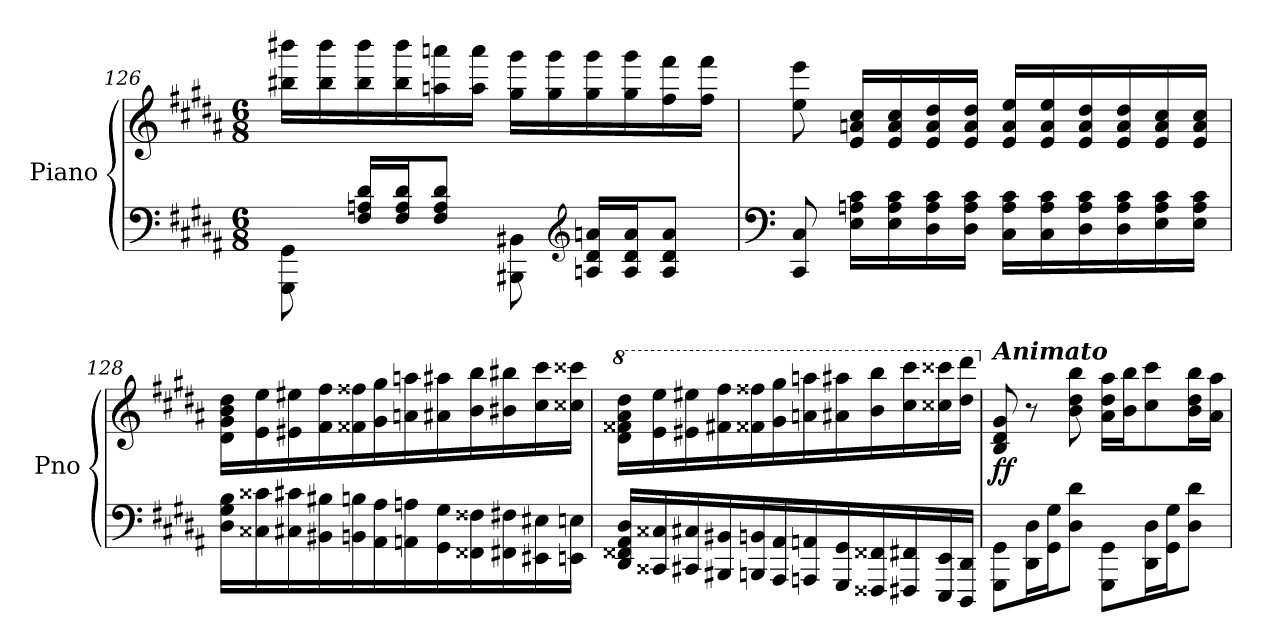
**kern	**kern	**dynam
*part1	*part1	*part1
*staff2	*staff1	*staff1/2
*I"Piano	*	*
*I'Pno	*	*
!!LO:LB:g=z
*clefF4	*clefG2	*
*k[f#c#g#d#a#]	*k[f#c#g#d#a#]	*
*M6/8	*M6/8	*
=126	=126	=126
8GGG#\ 8GG#\	16bb#X\ 16bbb#X\LL	.
.	16bb#\ 16bbb#\	.
16F#/ 16An/ 16d#/LL	16bb#\ 16bbb#\	.
16F#/ 16A/ 16d#/J	16bb#\ 16bbb#\	.
8F#/ 8A/ 8d#/J	16aan\ 16aaan\	.
.	16aa\ 16aaa\JJ	.
8BBB#X\ 8BB#X\	16gg#\ 16ggg#\LL	.
.	16gg#\ 16ggg#\	.
*clefG2	*	*
16An/ 16d#/ 16an/LL	16gg#\ 16ggg#\	.
16A/ 16d#/ 16a/J	16gg#\ 16ggg#\	.
8A/ 8d#/ 8a/J	16ff#\ 16fff#\	.
.	16ff#\ 16fff#\JJ	.
=127	=127	=127
*clefF4	*	*
8CC#/ 8C#/	8ee\ 8eee\	.
16E\ 16An\ 16c#\LL	16e/ 16an/ 16cc#/LL	.
16E\ 16A\ 16c#\	16e/ 16a/ 16cc#/	.
16D#\ 16A\ 16c#\	16e/ 16a/ 16dd#/	.
16D#\ 16A\ 16c#\JJ	16e/ 16a/ 16dd#/JJ	.
16C#\ 16A\ 16c#\LL	16e/ 16a/ 16ee/LL	.
16C#\ 16A\ 16c#\	16e/ 16a/ 16ee/	.
16D#\ 16A\ 16c#\	16e/ 16a/ 16dd#/	.
16D#\ 16A\ 16c#\	16e/ 16a/ 16dd#/	.
16E\ 16A\ 16c#\	16e/ 16a/ 16cc#/	.
16E\ 16A\ 16c#\JJ	16e/ 16a/ 16cc#/JJ	.
!!LO:LB:g=z
=128	=128	=128
16D#\ 16G#\ 16B\LL	16d#\ 16g#\ 16b\ 16dd#\LL	.
16C##X\ 16c##X\	16e\ 16ee\	.
16C#X\ 16c#X\	16e#X\ 16ee#X\	.
16BB#X\ 16B#X\	16f#\ 16ff#\	.
16BBn\ 16Bn\	16f##X\ 16ff##X\	.
16AA#\ 16A#\	16g#\ 16gg#\	.
16AAn\ 16An\	16an\ 16aan\	.
16GG#\ 16G#\	16a#X\ 16aa#X\	.
16FF##X\ 16F##X\	16b\ 16bb\	.
16FF#X\ 16F#X\	16b#X\ 16bb#X\	.
16EE#X\ 16E#X\	16cc#\ 16ccc#\	.
16EEn\ 16En\JJ	16cc##X\ 16ccc##X\JJ	.
!!LO:LB:g=z
=129	=129	=129
*	*8va	*
16DD#/ 16FF##X/ 16AA#/ 16D#/LL	16dd#\ 16ff##X\ 16aa#\ 16ddd#\LL	.
16CC##X/ 16C##X/	16ee\ 16eee\	.
16CC#X/ 16C#X/	16ee#X\ 16eee#X\	.
16BBB#X/ 16BB#X/	16ff#X\ 16fff#\	.
16BBBn/ 16BBn/	16ff##X\ 16fff##X\	.
16AAA#/ 16AA#/	16gg#\ 16ggg#\	.
16AAAn/ 16AAn/	16aan\ 16aaan\	.
16GGG#/ 16GG#/	16aa#X\ 16aaa#X\	.
16FFF##X/ 16FF##X/	16bb\ 16bbb\	.
16FFF#X/ 16FF#X/	16ccc#\ 16cccc#\	.
16EEE/ 16EE/	16ccc##X\ 16cccc##X\	.
16DDD#/ 16DD#/JJ	16ddd#\ 16dddd#\JJ	.
=130	=130	=130
*	*X8va	*
!	!LO:TX:a:Bi:t=Animato	!
!	!	!LO:DY:b
8GGG#\ 8GG#\L	8B/ 8d#/ 8g#/	ff
16DD#\ 16D#\L	8r	.
16GG#\ 16G#\J	.	.
8D#\ 8d#\J	8b\ 8dd#\ 8bb\	.
8GGG#\ 8GG#\L	16a#\ 16dd#\ 16aa#\LL	.
.	16b\ 16bb\J	.
16DD#\ 16D#\L	8cc#\ 8ccc#\	.
16GG#\ 16G#\J	.	.
8D#\ 8d#\J	16b\ 16dd#\ 16bb\L	.
.	16a#\ 16aa#\JJ	.
=	=	=
*-	*-	*-
